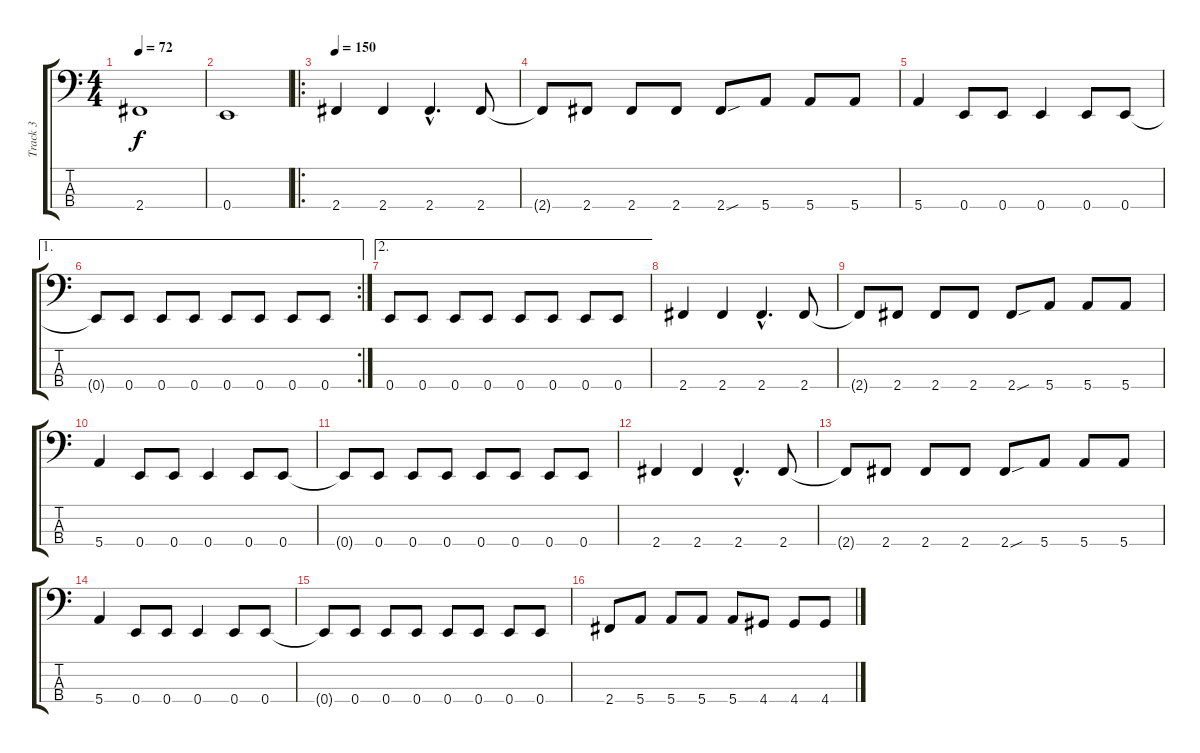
\track ("Track 3" "Track 3") {instrument electricbassfinger}
\staff {score tabs}
\tuning (G2 D2 A1 E1) {hide}
\ts (4 4)
\tempo 72
\clef f4
\ks c
2.4.1{dy f} |
0.4.1 |
\ro
\tempo 146
\tempo 150
2.4.4 2.4.4 2.4{hac}.4{d} 2.4.8 |
2.4{t}.8 2.4.8 2.4.8 2.4.8 2.4{sou}.8 5.4.8 5.4.8 5.4.8 |
5.4.4 0.4.8 0.4.8 0.4.4 0.4.8 0.4.8 |
\ae 1
\rc 2
0.4{t}.8 0.4.8 0.4.8 0.4.8 0.4.8 0.4.8 0.4.8 0.4.8 |
\ae 2
0.4.8 0.4.8 0.4.8 0.4.8 0.4.8 0.4.8 0.4.8 0.4.8 |
2.4.4 2.4.4 2.4{hac}.4{d} 2.4.8 |
2.4{t}.8 2.4.8 2.4.8 2.4.8 2.4{sou}.8 5.4.8 5.4.8 5.4.8 |
5.4.4 0.4.8 0.4.8 0.4.4 0.4.8 0.4.8 |
0.4{t}.8 0.4.8 0.4.8 0.4.8 0.4.8 0.4.8 0.4.8 0.4.8 |
2.4.4 2.4.4 2.4{hac}.4{d} 2.4.8 |
2.4{t}.8 2.4.8 2.4.8 2.4.8 2.4{sou}.8 5.4.8 5.4.8 5.4.8 |
5.4.4 0.4.8 0.4.8 0.4.4 0.4.8 0.4.8 |
0.4{t}.8 0.4.8 0.4.8 0.4.8 0.4.8 0.4.8 0.4.8 0.4.8 |
2.4.8 5.4.8 5.4.8 5.4.8 5.4.8 4.4.8 4.4.8 4.4.8
